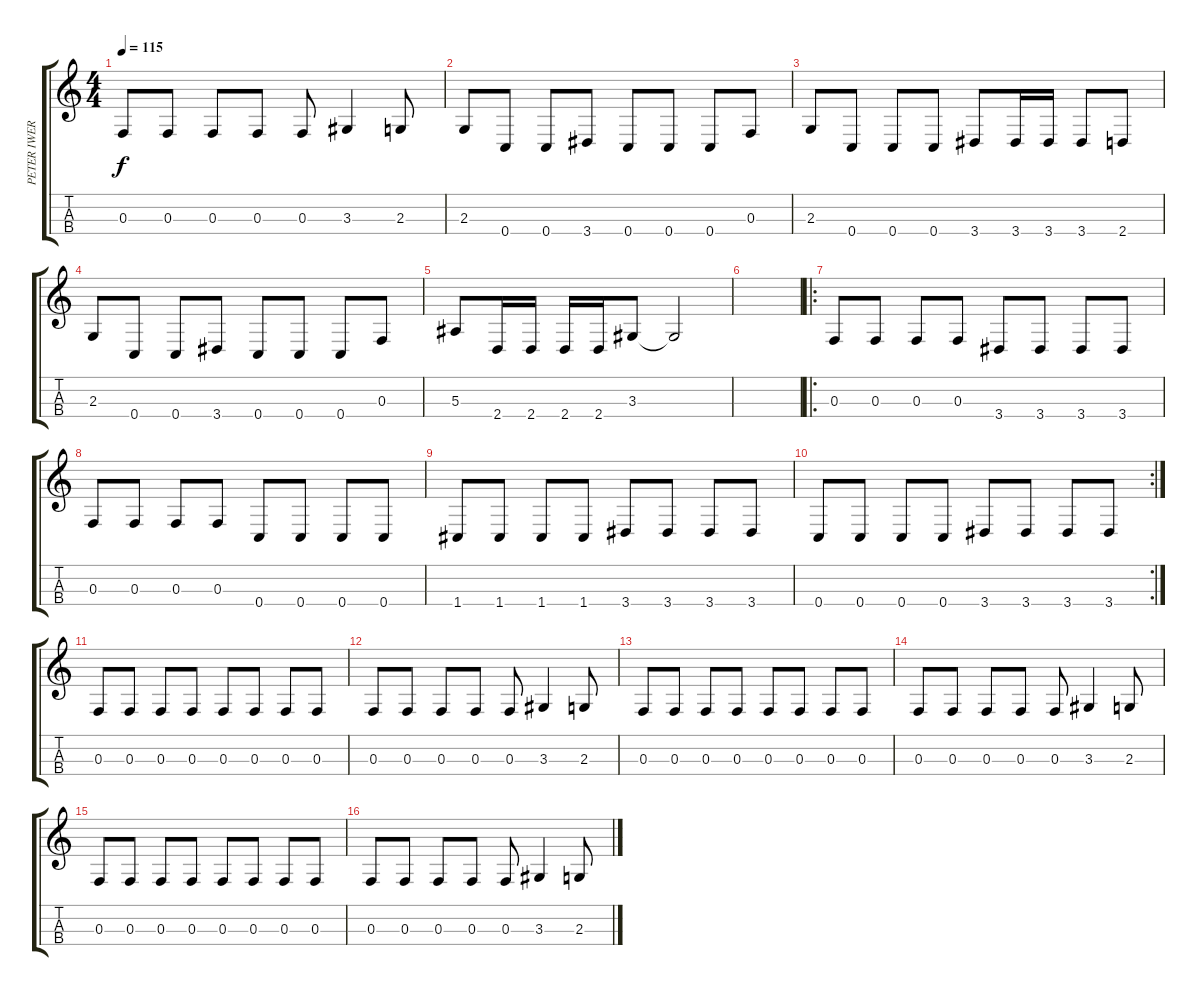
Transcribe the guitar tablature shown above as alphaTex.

\track ("PETER IWERS" "PETER IWER") {instrument electricbassfinger}
\staff {score tabs}
\tuning (Eb3 Bb2 F2 C2) {hide}
\ts (4 4)
\tempo 115
\clef g2
\ks c
0.3.8{dy f} 0.3.8 0.3.8 0.3.8 0.3.8 3.3.4 2.3.8 |
2.3.8 0.4.8 0.4.8 3.4.8 0.4.8 0.4.8 0.4.8 0.3.8 |
2.3.8 0.4.8 0.4.8 0.4.8 3.4.8 3.4.16 3.4.16 3.4.8 2.4.8 |
2.3.8 0.4.8 0.4.8 3.4.8 0.4.8 0.4.8 0.4.8 0.3.8 |
5.3.8 2.4.16 2.4.16 2.4.16 2.4.16 3.3.8 3.3{t}.2 |
|
\ro
0.3.8 0.3.8 0.3.8 0.3.8 3.4.8 3.4.8 3.4.8 3.4.8 |
0.3.8 0.3.8 0.3.8 0.3.8 0.4.8 0.4.8 0.4.8 0.4.8 |
1.4.8 1.4.8 1.4.8 1.4.8 3.4.8 3.4.8 3.4.8 3.4.8 |
\rc 2
0.4.8 0.4.8 0.4.8 0.4.8 3.4.8 3.4.8 3.4.8 3.4.8 |
0.3.8 0.3.8 0.3.8 0.3.8 0.3.8 0.3.8 0.3.8 0.3.8 |
0.3.8 0.3.8 0.3.8 0.3.8 0.3.8 3.3.4 2.3.8 |
0.3.8 0.3.8 0.3.8 0.3.8 0.3.8 0.3.8 0.3.8 0.3.8 |
0.3.8 0.3.8 0.3.8 0.3.8 0.3.8 3.3.4 2.3.8 |
0.3.8 0.3.8 0.3.8 0.3.8 0.3.8 0.3.8 0.3.8 0.3.8 |
0.3.8 0.3.8 0.3.8 0.3.8 0.3.8 3.3.4 2.3.8
